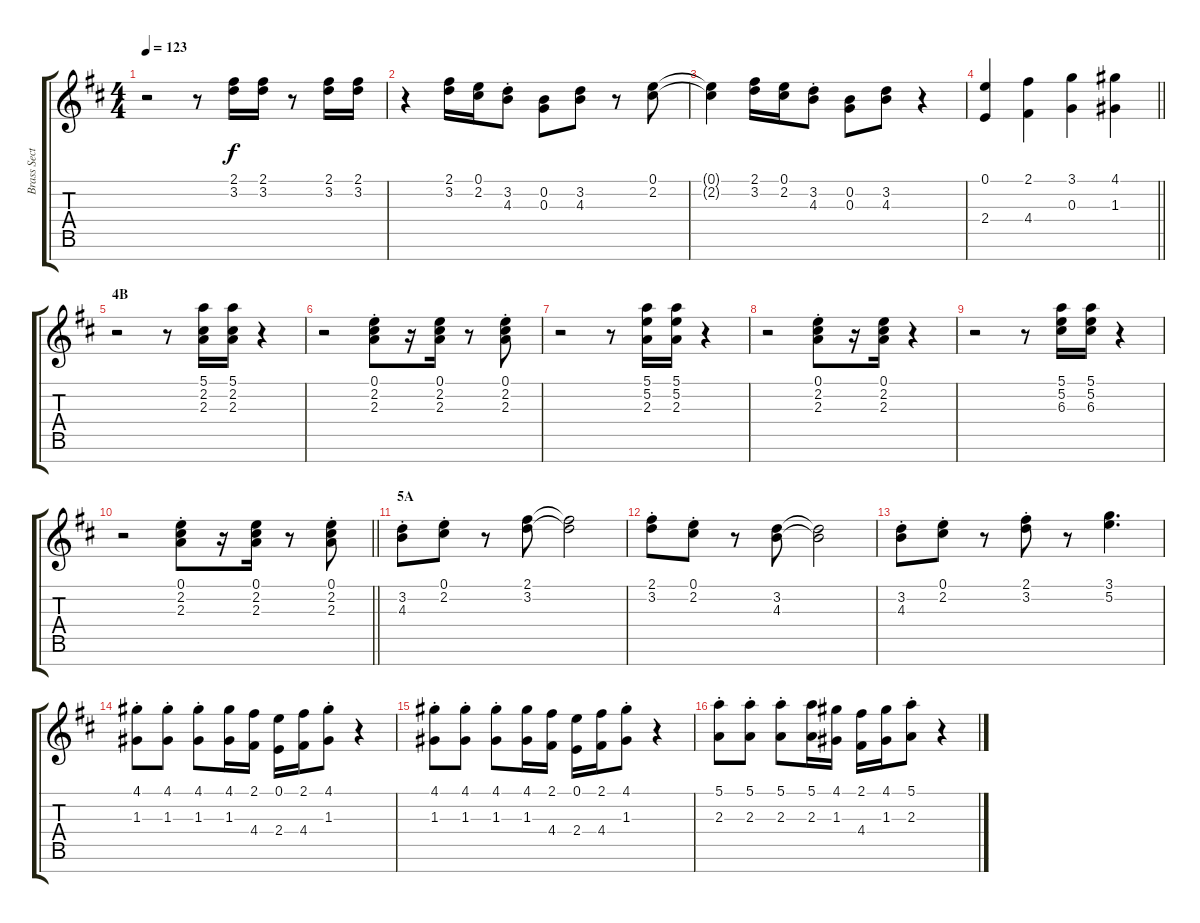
\track ("Brass Section I" "Brass Sect") {instrument brasssection}
\staff {score tabs}
\tuning (E5 B4 G4 D4 A3 E3 B2) {hide}
\ts (4 4)
\tempo 123
\clef g2
\ks d
r.2{dy f} r.8 (2.1 3.2).16 (2.1 3.2).16 r.8 (2.1 3.2).16 (2.1 3.2).16 |
r.4 (2.1 3.2).16 (0.1 2.2).16 (3.2{st} 4.3{st}).8 (0.2 0.3).8 (3.2 4.3).8 r.8 (0.1 2.2).8 |
(0.1{t} 2.2{t}).4 (2.1 3.2).16 (0.1 2.2).16 (3.2{st} 4.3{st}).8 (0.2 0.3).8 (3.2 4.3).8 r.4 |
\barLineRight lightlight
(0.1 2.4).4 (2.1 4.4).4 (3.1 0.3).4 (4.1 1.3).4 |
\section ("" "4B")
r.2 r.8 (5.1 2.2 2.3).16 (5.1 2.2 2.3).16 r.4 |
r.2 (0.1{st} 2.2{st} 2.3{st}).8 r.16 (0.1 2.2 2.3).16 r.8 (0.1{st} 2.2{st} 2.3{st}).8 |
r.2 r.8 (5.1 5.2 2.3).16 (5.1 5.2 2.3).16 r.4 |
r.2 (0.1{st} 2.2{st} 2.3{st}).8 r.16 (0.1 2.2 2.3).16 r.4 |
r.2 r.8 (5.1 5.2 6.3).16 (5.1 5.2 6.3).16 r.4 |
\barLineRight lightlight
r.2 (0.1{st} 2.2{st} 2.3{st}).8 r.16 (0.1 2.2 2.3).16 r.8 (0.1{st} 2.2{st} 2.3{st}).8 |
\section ("" "5A")
(3.2{st} 4.3).8 (0.1{st} 2.2).8 r.8 (2.1 3.2).8 (2.1{t} 3.2{t}).2 |
(2.1{st} 3.2).8 (0.1{st} 2.2).8 r.8 (3.2 4.3).8 (3.2{t} 4.3{t}).2 |
(3.2{st} 4.3{st}).8 (0.1{st} 2.2{st}).8 r.8 (2.1{st} 3.2{st}).8 r.8 (3.1 5.2).4{d} |
(4.1{st} 1.3{st}).8 (4.1{st} 1.3{st}).8 (4.1{st} 1.3{st}).8 (4.1 1.3).16 (2.1 4.4).16 (0.1 2.4).16 (2.1 4.4).16 (4.1{st} 1.3{st}).8 r.4 |
(4.1{st} 1.3{st}).8 (4.1{st} 1.3{st}).8 (4.1{st} 1.3{st}).8 (4.1 1.3).16 (2.1 4.4).16 (0.1 2.4).16 (2.1 4.4).16 (4.1{st} 1.3{st}).8 r.4 |
(5.1{st} 2.3{st}).8 (5.1{st} 2.3{st}).8 (5.1{st} 2.3{st}).8 (5.1 2.3).16 (4.1 1.3).16 (2.1 4.4).16 (4.1 1.3).16 (5.1{st} 2.3{st}).8 r.4
